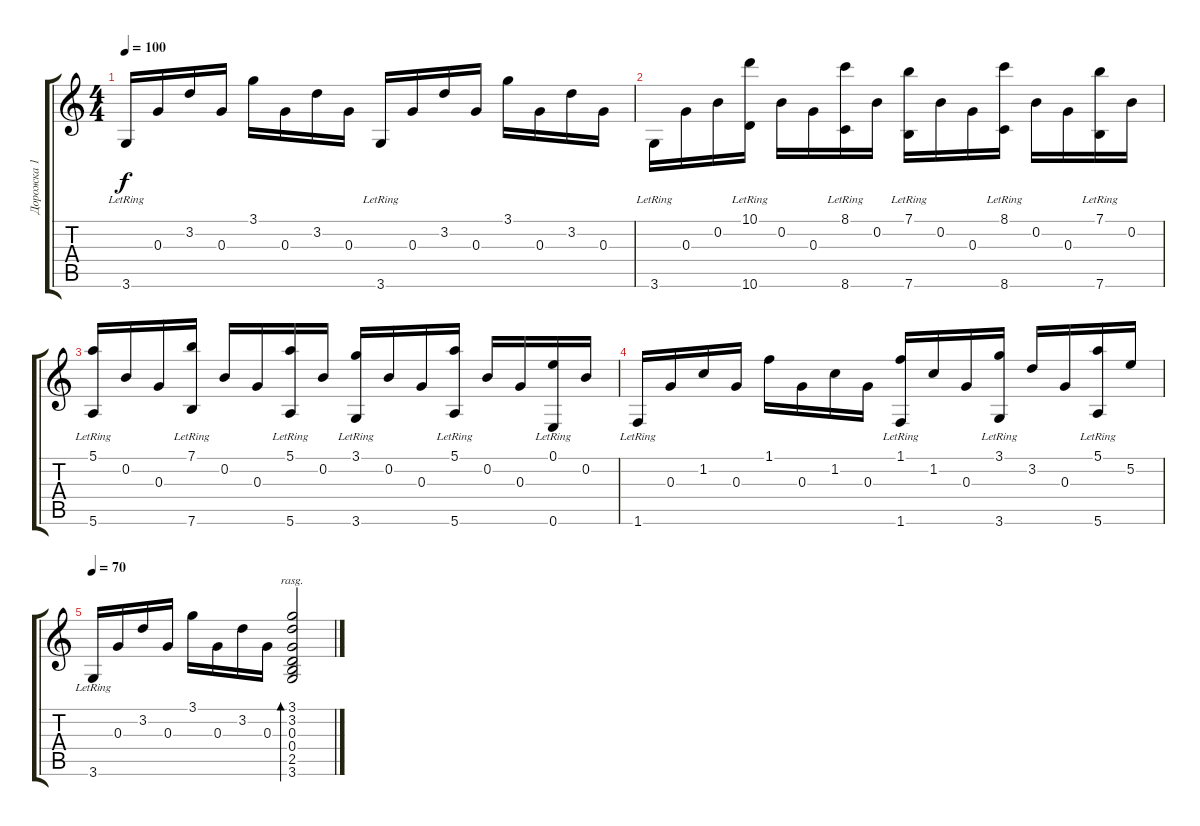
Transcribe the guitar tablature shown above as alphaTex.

\track ("Дорожка 1" "Дорожка 1") {instrument acousticguitarnylon}
\staff {score tabs}
\tuning (E4 B3 G3 D3 A2 E2) {hide}
\ts (4 4)
\tempo 100
\clef g2
\ks c
3.6{lr}.16{dy f} 0.3.16 3.2.16 0.3.16 3.1.16 0.3.16 3.2.16 0.3.16 3.6{lr}.16 0.3.16 3.2.16 0.3.16 3.1.16 0.3.16 3.2.16 0.3.16 |
3.6{lr}.16 0.3.16 0.2.16 (10.1 10.6{lr}).16 0.2.16 0.3.16 (8.1 8.6{lr}).16 0.2.16 (7.1 7.6{lr}).16 0.2.16 0.3.16 (8.1 8.6{lr}).16 0.2.16 0.3.16 (7.1 7.6{lr}).16 0.2.16 |
(5.1 5.6{lr}).16 0.2.16 0.3.16 (7.1 7.6{lr}).16 0.2.16 0.3.16 (5.1 5.6{lr}).16 0.2.16 (3.1 3.6{lr}).16 0.2.16 0.3.16 (5.1 5.6{lr}).16 0.2.16 0.3.16 (0.1 0.6{lr}).16 0.2.16 |
1.6{lr}.16 0.3.16 1.2.16 0.3.16 1.1.16 0.3.16 1.2.16 0.3.16 (1.1 1.6{lr}).16 1.2.16 0.3.16 (3.1 3.6{lr}).16 3.2.16 0.3.16 (5.1 5.6{lr}).16 5.2.16 |
\tempo 70
3.6{lr}.16 0.3.16 3.2.16 0.3.16 3.1.16 0.3.16 3.2.16 0.3.16 (3.1 3.2 0.3 0.4 2.5 3.6).2{bd 480 rasg ii}
